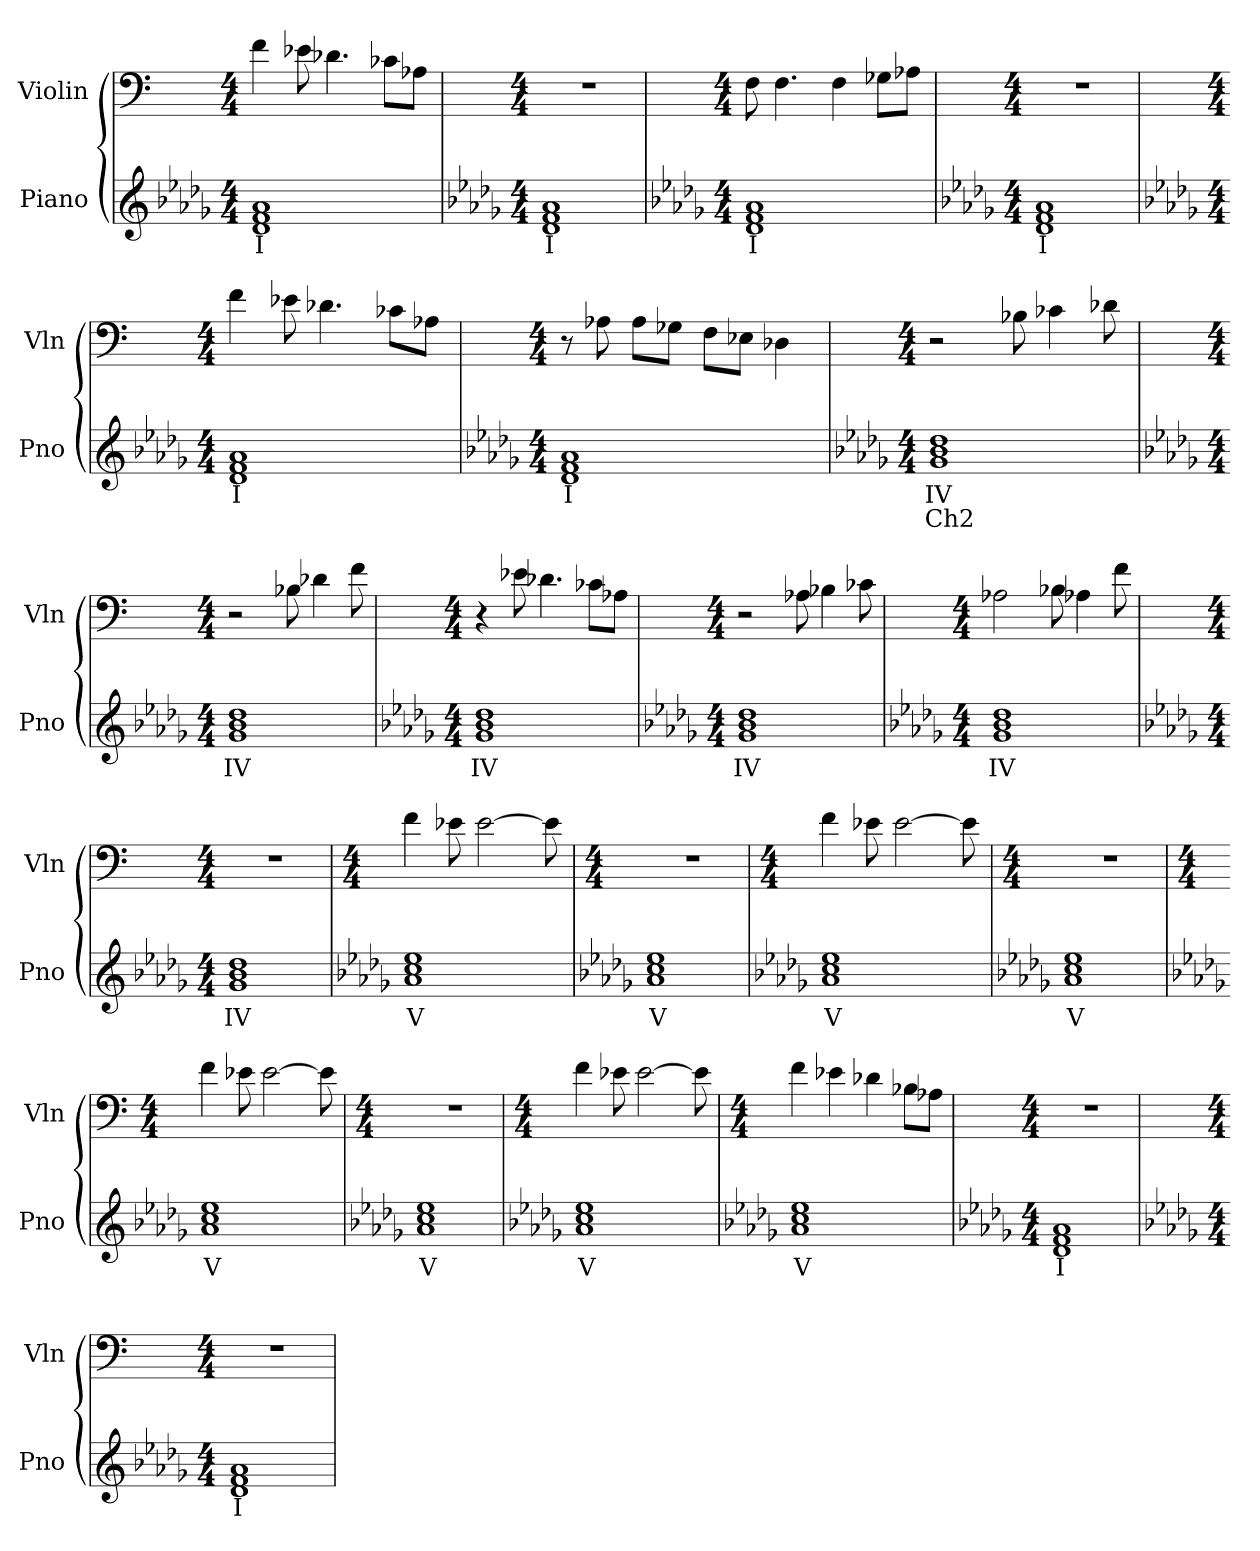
**kern	**text	**text	**kern
*part2	*part2	*part2	*part1
*staff2	*staff2	*staff2	*staff1
*I"Piano	*	*	*I"Violin
*I'Pno	*	*	*I'Vln
*k[b-e-a-d-g-]	*	*	*
*D-:	*	*	*
*M4/4	*	*	*M4/4
=	=	=	=
1d- 1f 1a-	I	.	4f
.	.	.	8e-X
.	.	.	4.d-X
.	.	.	8c-XL
.	.	.	8A-XJ
=	=	=	=
*k[b-e-a-d-g-]	*	*	*
*D-:	*	*	*
*M4/4	*	*	*M4/4
1d- 1f 1a-	I	.	1r
=	=	=	=
*k[b-e-a-d-g-]	*	*	*
*D-:	*	*	*
*M4/4	*	*	*M4/4
1d- 1f 1a-	I	.	8F
.	.	.	4.F
.	.	.	4F
.	.	.	8G-XL
.	.	.	8A-XJ
=	=	=	=
*k[b-e-a-d-g-]	*	*	*
*D-:	*	*	*
*M4/4	*	*	*M4/4
1d- 1f 1a-	I	.	1r
=	=	=	=
*k[b-e-a-d-g-]	*	*	*
*D-:	*	*	*
*M4/4	*	*	*M4/4
1d- 1f 1a-	I	.	4f
.	.	.	8e-X
.	.	.	4.d-X
.	.	.	8c-XL
.	.	.	8A-XJ
=	=	=	=
*k[b-e-a-d-g-]	*	*	*
*D-:	*	*	*
*M4/4	*	*	*M4/4
1d- 1f 1a-	I	.	8r
.	.	.	8A-X
.	.	.	8A-L
.	.	.	8G-XJ
.	.	.	8FL
.	.	.	8E-XJ
.	.	.	4D-X
=	=	=	=
*k[b-e-a-d-g-]	*	*	*
*D-:	*	*	*
*M4/4	*	*	*M4/4
1g- 1b- 1dd-	IV	Ch2	2r
.	.	.	8B-X
.	.	.	4c-X
.	.	.	8d-X
=	=	=	=
*k[b-e-a-d-g-]	*	*	*
*D-:	*	*	*
*M4/4	*	*	*M4/4
1g- 1b- 1dd-	IV	.	2r
.	.	.	8B-X
.	.	.	4d-X
.	.	.	8f
=	=	=	=
*k[b-e-a-d-g-]	*	*	*
*D-:	*	*	*
*M4/4	*	*	*M4/4
1g- 1b- 1dd-	IV	.	4r
.	.	.	8e-X
.	.	.	4.d-X
.	.	.	8c-XL
.	.	.	8A-XJ
=	=	=	=
*k[b-e-a-d-g-]	*	*	*
*D-:	*	*	*
*M4/4	*	*	*M4/4
1g- 1b- 1dd-	IV	.	2r
.	.	.	8A-X
.	.	.	4B-X
.	.	.	8c-X
=	=	=	=
*k[b-e-a-d-g-]	*	*	*
*D-:	*	*	*
*M4/4	*	*	*M4/4
1g- 1b- 1dd-	IV	.	2A-X
.	.	.	8B-X
.	.	.	4A-X
.	.	.	8f
=	=	=	=
*k[b-e-a-d-g-]	*	*	*
*D-:	*	*	*
*M4/4	*	*	*M4/4
1g- 1b- 1dd-	IV	.	1r
=	=	=	=
*k[b-e-a-d-g-]	*	*	*
*D-:	*	*	*
*	*	*	*M4/4
1a- 1cc 1ee-	V	.	4f
.	.	.	8e-X
.	.	.	[2e-
.	.	.	8e-]
=	=	=	=
*k[b-e-a-d-g-]	*	*	*
*D-:	*	*	*
*	*	*	*M4/4
1a- 1cc 1ee-	V	.	1r
=	=	=	=
*k[b-e-a-d-g-]	*	*	*
*D-:	*	*	*
*	*	*	*M4/4
1a- 1cc 1ee-	V	.	4f
.	.	.	8e-X
.	.	.	[2e-
.	.	.	8e-]
=	=	=	=
*k[b-e-a-d-g-]	*	*	*
*D-:	*	*	*
*	*	*	*M4/4
1a- 1cc 1ee-	V	.	1r
=	=	=	=
*k[b-e-a-d-g-]	*	*	*
*D-:	*	*	*
*	*	*	*M4/4
1a- 1cc 1ee-	V	.	4f
.	.	.	8e-X
.	.	.	[2e-
.	.	.	8e-]
=	=	=	=
*k[b-e-a-d-g-]	*	*	*
*D-:	*	*	*
*	*	*	*M4/4
1a- 1cc 1ee-	V	.	1r
=	=	=	=
*k[b-e-a-d-g-]	*	*	*
*D-:	*	*	*
*	*	*	*M4/4
1a- 1cc 1ee-	V	.	4f
.	.	.	8e-X
.	.	.	[2e-
.	.	.	8e-]
=	=	=	=
*k[b-e-a-d-g-]	*	*	*
*D-:	*	*	*
*	*	*	*M4/4
1a- 1cc 1ee-	V	.	4f
.	.	.	4e-X
.	.	.	4d-X
.	.	.	8B-XL
.	.	.	8A-XJ
=	=	=	=
*k[b-e-a-d-g-]	*	*	*
*D-:	*	*	*
*M4/4	*	*	*M4/4
1d- 1f 1a-	I	.	1r
=	=	=	=
*k[b-e-a-d-g-]	*	*	*
*D-:	*	*	*
*M4/4	*	*	*M4/4
1d- 1f 1a-	I	.	1r
=	=	=	=
*-	*-	*-	*-
